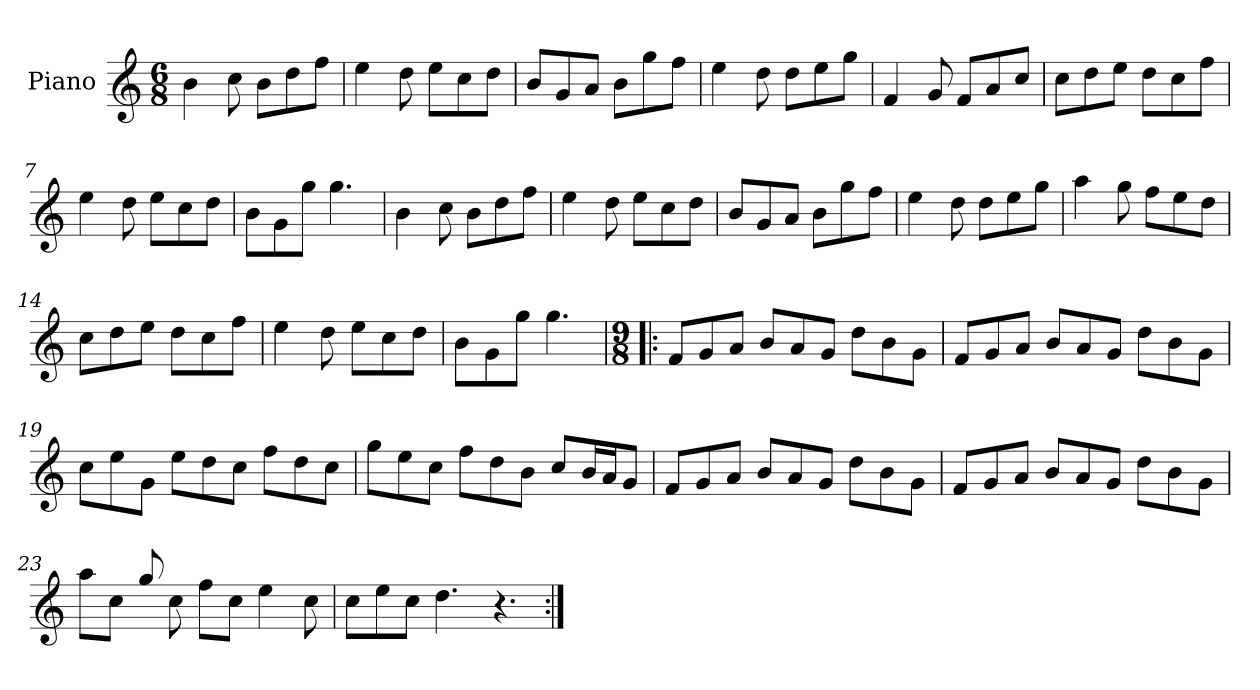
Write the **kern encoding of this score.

**kern
*part1
*staff1
*I"Piano
*I'Pno
*clefG2
*k[]
*M6/8
=1
4b\
8cc\
8b\L
8dd\
8ff\J
=2
4ee\
8dd\
8ee\L
8cc\
8dd\J
=3
8b/L
8g/
8a/J
8b\L
8gg\
8ff\J
=4
4ee\
8dd\
8dd\L
8ee\
8gg\J
=5
4f/
8g/
8f/L
8a/
8cc/J
=6
8cc\L
8dd\
8ee\J
8dd\L
8cc\
8ff\J
!!LO:LB:g=z
=7
4ee\
8dd\
8ee\L
8cc\
8dd\J
=8
8b\L
8g\
8gg\J
4.gg\
=9
4b\
8cc\
8b\L
8dd\
8ff\J
=10
4ee\
8dd\
8ee\L
8cc\
8dd\J
=11
8b/L
8g/
8a/J
8b\L
8gg\
8ff\J
=12
4ee\
8dd\
8dd\L
8ee\
8gg\J
=13
4aa\
8gg\
8ff\L
8ee\
8dd\J
!!LO:LB:g=z
=14
8cc\L
8dd\
8ee\J
8dd\L
8cc\
8ff\J
=15
4ee\
8dd\
8ee\L
8cc\
8dd\J
=16
8b\L
8g\
8gg\J
4.gg\
=17!|:
*M9/8
8f/L
8g/
8a/J
8b/L
8a/
8g/J
8dd\L
8b\
8g\J
=18
8f/L
8g/
8a/J
8b/L
8a/
8g/J
8dd\L
8b\
8g\J
!!LO:LB:g=z
=19
8cc\L
8ee\
8g\J
8ee\L
8dd\
8cc\J
8ff\L
8dd\
8cc\J
=20
8gg\L
8ee\
8cc\J
8ff\L
8dd\
8b\J
8cc/L
16b/L
16a/J
8g/J
=21
8f/L
8g/
8a/J
8b/L
8a/
8g/J
8dd\L
8b\
8g\J
!!LO:LB:g=z
=22
8f/L
8g/
8a/J
8b/L
8a/
8g/J
8dd\L
8b\
8g\J
=23
8aa\L
8cc\J
8gg/
8cc\
8ff\L
8cc\J
4ee\
8cc\
=24
8cc\L
8ee\
8cc\J
4.dd\
4.r
=:|!
*-
